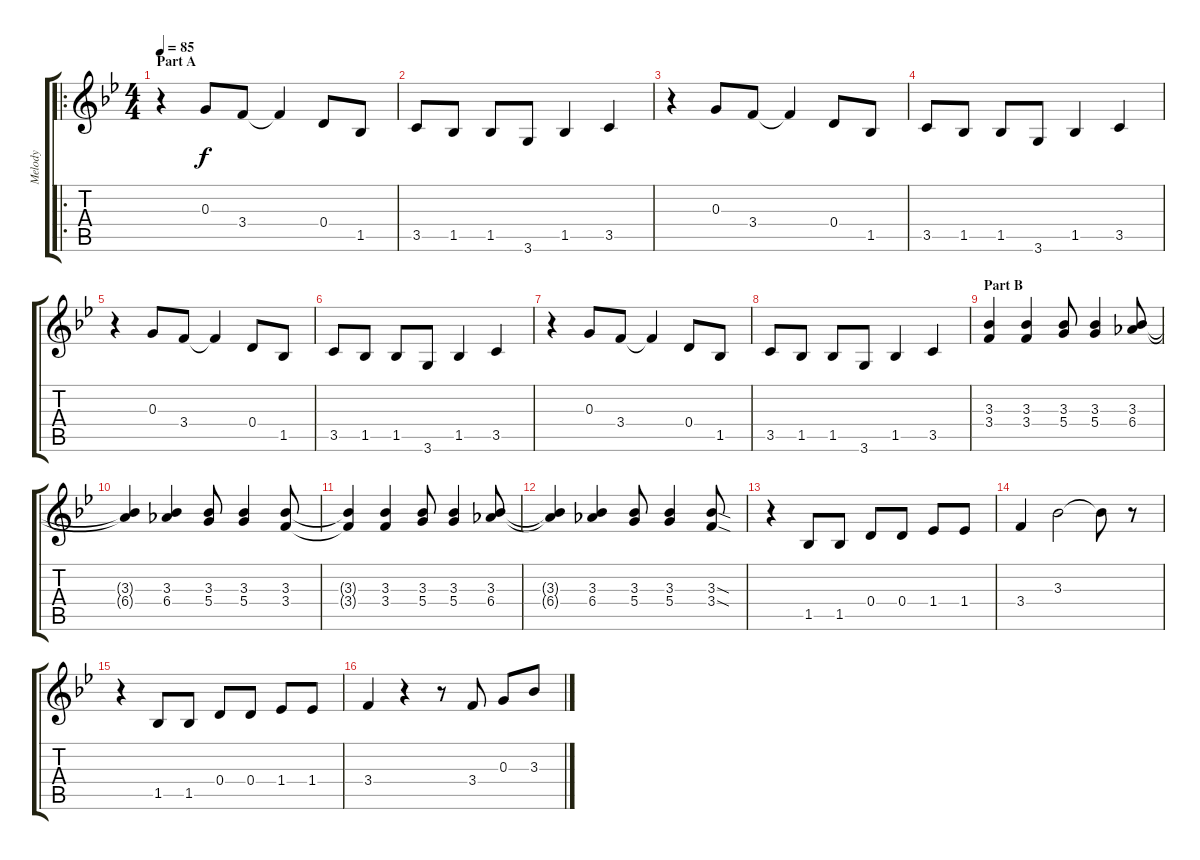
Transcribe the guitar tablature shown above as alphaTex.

\track ("Melody" "Melody") {instrument electricguitarjazz}
\staff {score tabs}
\tuning (E4 B3 G3 D3 A2 E2) {hide}
\ro
\ts (4 4)
\section ("" "Part A")
\tempo 85
\clef g2
\ks gminor
r.4{dy f instrument electricguitarjazz} 0.3.8 3.4.8 3.4{t}.4 0.4.8 1.5.8 |
3.5.8 1.5.8 1.5.8 3.6.8 1.5.4 3.5.4 |
r.4 0.3.8 3.4.8 3.4{t}.4 0.4.8 1.5.8 |
3.5.8 1.5.8 1.5.8 3.6.8 1.5.4 3.5.4 |
r.4 0.3.8 3.4.8 3.4{t}.4 0.4.8 1.5.8 |
3.5.8 1.5.8 1.5.8 3.6.8 1.5.4 3.5.4 |
r.4 0.3.8 3.4.8 3.4{t}.4 0.4.8 1.5.8 |
3.5.8 1.5.8 1.5.8 3.6.8 1.5.4 3.5.4 |
\section ("" "Part B")
(3.3 3.4).4 (3.3 3.4).4 (3.3 5.4).8 (3.3 5.4).4 (3.3 6.4).8 |
(3.3{t} 6.4{t}).4 (3.3 6.4).4 (3.3 5.4).8 (3.3 5.4).4 (3.3 3.4).8 |
(3.3{t} 3.4{t}).4 (3.3 3.4).4 (3.3 5.4).8 (3.3 5.4).4 (3.3 6.4).8 |
(3.3{t} 6.4{t}).4 (3.3 6.4).4 (3.3 5.4).8 (3.3 5.4).4 (3.3{sod} 3.4{sod}).8 |
r.4 1.5.8 1.5.8 0.4.8 0.4.8 1.4.8 1.4.8 |
3.4.4 3.3.2 3.3{t}.8 r.8 |
r.4 1.5.8 1.5.8 0.4.8 0.4.8 1.4.8 1.4.8 |
3.4.4 r.4 r.8 3.4.8 0.3.8 3.3.8
